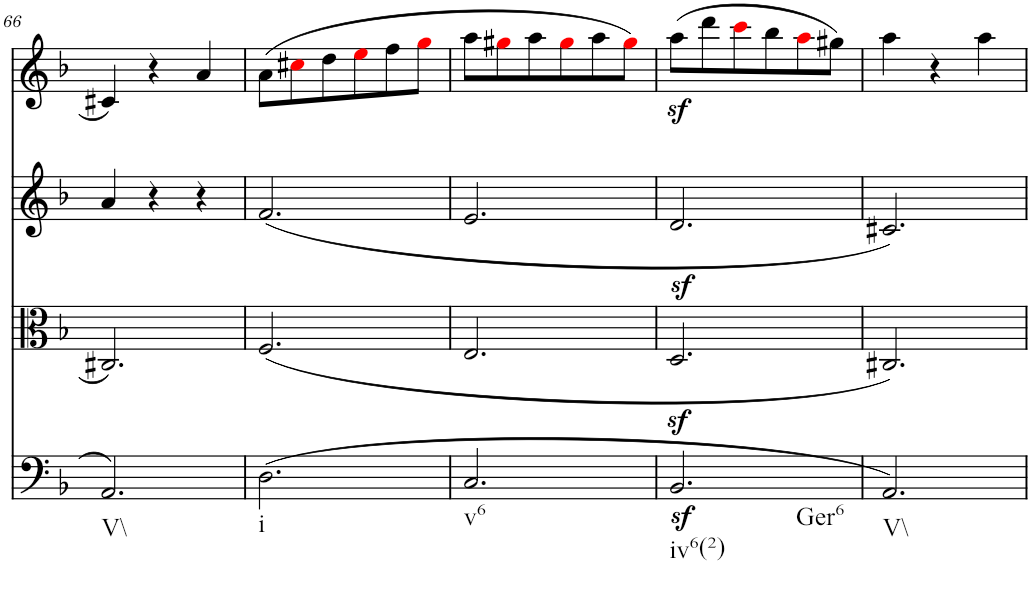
**kern	**kern	**kern	**kern
*part4	*part3	*part2	*part1
*staff4	*staff3	*staff2	*staff1
*I"Violoncello	*I"Viola	*I"Violin II	*I"Violin I
*I'Vc	*I'Vla	*I'Vln	*I'Vln
!!LO:PB:g=z
*clefF4	*clefC3	*clefG2	*clefG2
*k[b-]	*k[b-]	*k[b-]	*k[b-]
*M3/4	*M3/4	*M3/4	*M3/4
=66	=66	=66	=66
!LO:TX:b:t=V\\	!	!	!
2.AA/	2.C#X/	4a/	4c#X/
.	.	4r	4r
.	.	4r	4a/
=67	=67	=67	=67
!LO:TX:b:t=i	!	!	!
(2.D\	(2.F/	(2.f/	(8a\L
.	.	.	8cc#Xi\
.	.	.	8dd\
.	.	.	8eei\
.	.	.	8ff\
.	.	.	8ggi\J
=68	=68	=68	=68
!LO:TX:b:t=v6	!	!	!
2.C/	2.E/	2.e/	8aa\L
.	.	.	8gg#Xi\
.	.	.	8aa\
.	.	.	8gg#i\
.	.	.	8aa\
.	.	.	8gg#i\J)
=69	=69	=69	=69
!LO:TX:b:t=iv6(2)	!	!	!
!LO:TX:b:t=Ger6	!	!	!
2.BB-z</	2.Dz</	2.dz</	(8aaz<\L
.	.	.	8ddd\
.	.	.	8ccci\
.	.	.	8bb-\
.	.	.	8aai\
.	.	.	8gg#X\J)
=70	=70	=70	=70
!LO:TX:b:t=V\\	!	!	!
2.AA/)	2.C#X/)	2.c#X/)	4aa\
.	.	.	4r
.	.	.	4aa\
=	=	=	=
*-	*-	*-	*-
